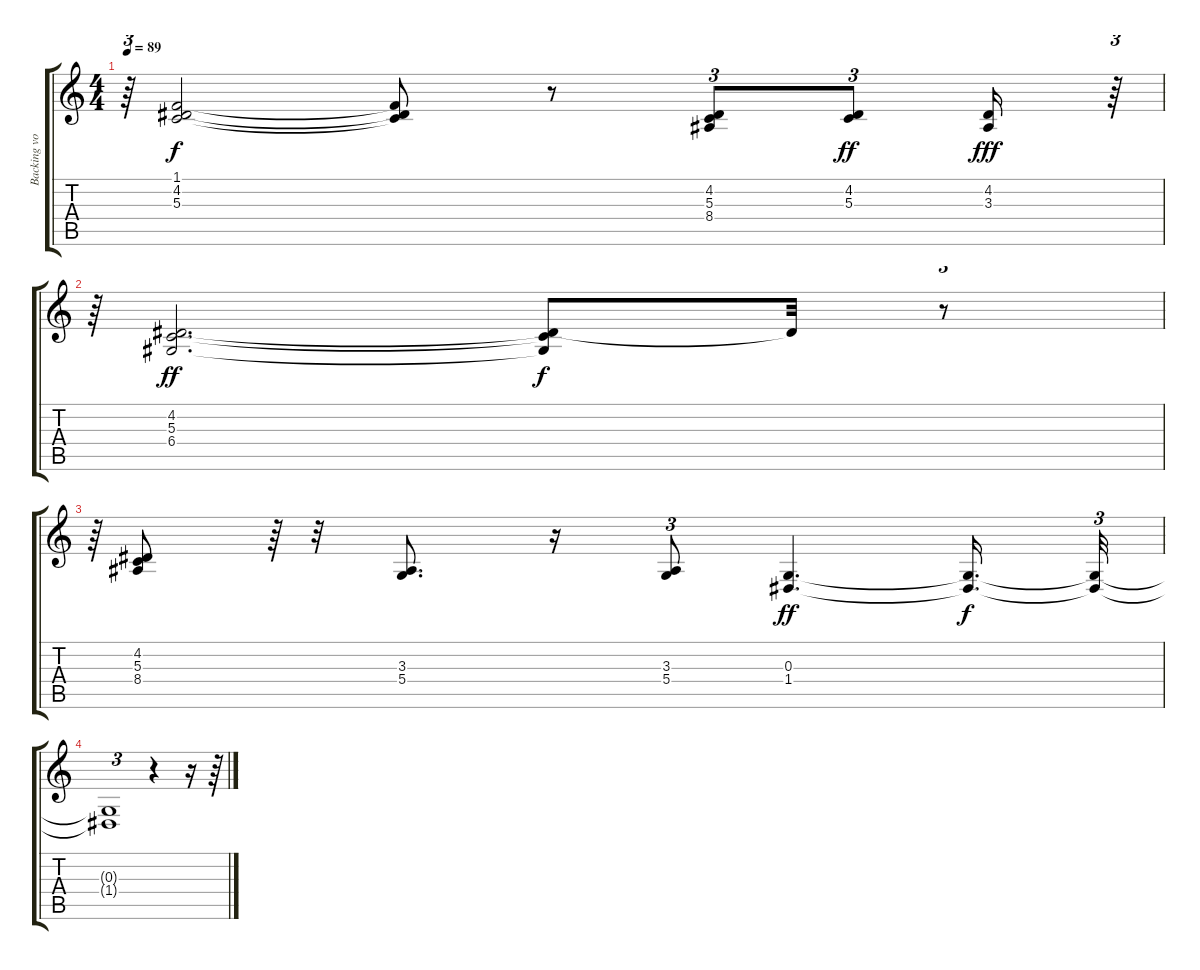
\track ("Backing vocals" "Backing vo") {instrument choiraahs}
\staff {score tabs}
\tuning (E4 B3 G3 D3 A2 E2) {hide}
\ts (4 4)
\tempo 89
\clef g2
\ks c
r.64{tu (3 2) dy f} (1.1 4.2 5.3).2 (1.1{t} 4.2{t} 5.3{t}).8 r.8 (4.2 5.3 8.4).8{tu (3 2)} (4.2 5.3).8{tu (3 2) dy ff} (4.2 3.3).16{dy fff} r.64{tu (3 2)} |
r.64{tu (3 2)} (4.2 5.3 6.4).2{d dy ff} (4.2{t} 5.3{t} 6.4{t}).8{dy f} 4.2{t}.32 r.8{tu (3 2)} |
r.64{tu (3 2)} (4.2 5.3 8.4).8 r.64{tu (3 2)} r.32 (3.3 5.4).8{d} r.16 (3.3 5.4).8{tu (3 2)} (0.3 1.4).4{d dy ff} (0.3{t} 1.4{t}).16{d dy f} (0.3{t} 1.4{t}).32{tu (3 2)} |
(0.3{t} 1.4{t}).1{tu (3 2)} r.4 r.16 r.64
